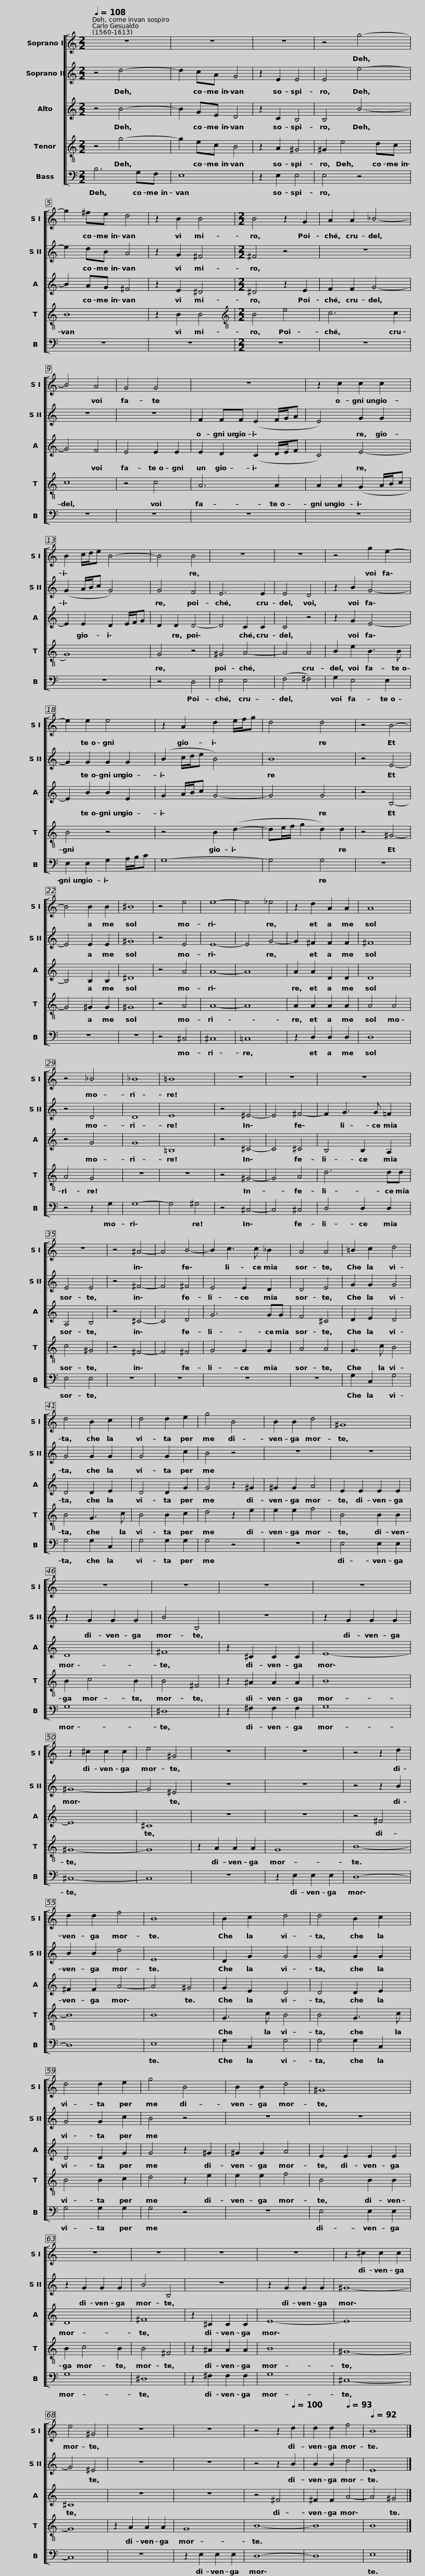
X:1
%%score [ 1 2 3 4 5 ]
L:1/8
Q:1/4=108
M:2/2
I:linebreak $
K:C
V:1 treble
V:2 treble
V:3 treble
V:4 treble-8
V:5 bass
V:1
 z8 | z8 | z8 | z4 g4- | g2 ^fe d4 | %5
 z2 B2 B4 |$[M:2/2] B4 z2 G2 | A2 A2 _B4- | B4 A4 | G4 G4 | %10
 z8 | z2 c2 c2 c2 |$ B2 c/d/e B4- |$ B4 B4 | z8 | %15
 z8 | z4 g2 e2- | e2 e2 e4 | z2 A2 d2 e/f/g |$ d4 d4 | %20
 z4 B4- | B4 B2 B2 | ^B8 | z4 e4 | e8- | %25
 e4 _e4 | z2 d2 A2 A2 | A8 | z4 _B4 | _B8 | %30
 !courtesy!=B8 |$ z8 |$ z8 | z8 | z8 | %35
 z4 ^A4- | A4 B4- | B2 c3 c _B2 | A4 A4 | !courtesy!=B2 c2 d4 | %40
 d4 B2 c2 |$ d4 d2 e2 | g4 B4 | B2 B2 d4 | ^G8 | %45
 z8 | z8 | z8 | z8 |$ z2 ^c2 c2 c2 | %50
 e4 ^G4 | z8 | z8 | z4 z2 d2 | d2 d2 f4 | %55
 B8 | B2 c2 d4 |$ d4 B2 c2 | d4 d2 e2 | g4 B4 | %60
 B2 B2 d4 | ^G8 | z8 | z8 | z8 |$ %65
 z8 | z2 ^c2 c2 c2 | e4 ^G4 | z8 | z8 | %70
[Q:1/4=105] z4[Q:1/4=102] z2[Q:1/4=100] d2 |[Q:1/4=98] d2[Q:1/4=96] d2[Q:1/4=93] f4 |[Q:1/4=92] B8 |] %73
V:2
 z4 d4- | d2 cA G4 | z2 E2 E4 | E4 e4- | e2 dB A4 | %5
 z2 G2 ^F4 |$[M:2/2] ^F4 z4 | z8 | z8 | z8 | %10
 F2 FF (E2 F/G/A | E4) G2 G2 |$ (G2 A/B/c G4) |$ G4 F4 | E6 E2 | %15
 E4 D4 | z2 B2 G4- | G2 G2 G2 G2 | (B2 c/d/e B4) |$ B8 | %20
 z4 E4- | E4 E2 E2 | ^G8 | z4 E4 | E8- | %25
 E4 G4- | G2 ^F2 F2 F2 | ^F8 | z4 D4 | D8 | %30
 E8 |$ z4 ^E4- |$ E4 ^F4- | F2 G3 G =F2 | E4 E4 | %35
 z4 ^F4- | F4 ^F4 | E4 E2 D2 | D4 E4 | G2 G2 G4 | %40
 G4 G2 G2 |$ G4 G2 c2 | B4 z4 | z8 | z8 | %45
 z2 G2 G2 G2 | B4 B,4 | z8 | z2 G2 G2 G2 |$ ^G8- | %50
 G4 ^E4 | z8 | z8 | z4 z2 B2 | B2 B2 d4 | %55
 E8 | D2 G2 G4 |$ G4 G2 G2 | G4 G2 c2 | B4 z4 | %60
 z8 | z8 | z2 G2 G2 G2 | B4 B,4 | z8 |$ %65
 z2 G2 G2 G2 | ^G8- | G4 ^E4 | z8 | z8 | %70
 z4 z2 B2 | B2 B2 d4 | E8 |] %73
V:3
 z4 B4- | B2 GE D4 | z2 C2 B,4 | B,4 B4- | B2 AG ^F4 | %5
 z2 E2 ^D4 |$[M:2/2] ^D4 z2 E2 | F2 F2 G4- | G4 F4 | E4 E2 E2 | %10
 E2 D2 (C2 D/E/F | C4) E4- |$ E2 E2 D2 E/F/G |$ D2 D2 D4- | D4 C2 C2 | %15
 C4 z4 | z2 G2 E4- | E2 B2 B2 E2 | G2 A/B/c G4- |$ G4 G4 | %20
 z4 B,4- | B,4 B,2 B,2 | ^D8 | z4 A4 | A8- | %25
 A8 | A2 A2 D2 D2 | D8 | z4 G4 | G8 | %30
 !courtesy!=B,8 |$ z4 ^C4- |$ C4 !courtesy!^C4 | B,4 B,2 A,2 | A,4 B,4 | %35
 z4 ^C4- | C4 D4 | G6 GG | F4 ^C4 | D2 E2 D4 | %40
 D4 D2 E2 |$ D4 D2 G2 | G4 z2 ^G2 | ^G2 G2 A4 | E2 E2 E2 E2 | %45
 D8 | ^F8 | z2 ^C2 C2 C2 | E8- |$ E8 | %50
 ^C8 | z8 | z8 | z4 ^F4 | ^F2 F2 A4- | %55
 A4 ^G4 | G2 E2 D4 |$ D4 D2 E2 | D4 D2 G2 | G4 z2 ^G2 | %60
 ^G2 G2 A4 | E2 E2 E2 E2 | D8 | ^F8 | z2 ^C2 C2 C2 |$ %65
 E8- | E8 | ^C8 | z8 | z8 | %70
 z4 ^F4 | ^F2 F2 A4- | A4 ^G4 |] %73
V:4
 z4 g4- | g2 ec B4 | z2 A2 ^G4 | ^G2 e4 dc | B8 | %5
 z2 B2 B4 |$[M:2/2][K:treble-8] B4 e4 | c6 c2 | c8 | z4 c4 | %10
 A6 A2 | A2 A2 (G2 A/B/c |$ G8) |$ G4 z4 | ^G4 A4- | %15
 A4 A4 | B2 e2 B3 B | B4 z4 | z4 B2 (d2- |$ de/f/ g2 d2) d2 | %20
 z4 ^G4- | G4 !courtesy!^G2 G2 | ^G8 | z4 A4 | A8- | %25
 A8 | A2 A2 A2 A2 | A4 A4 | A4 G4 | z8 | %30
 z8 |$ z4 ^G4- |$ G4 A4 | d6 dd | c4 ^G4 | %35
 z4 ^F4- | F4 !courtesy!^F4 | G4 G2 G2 | A4 A4 | G3 c B4 | %40
 B4 G3 c |$ B4 B2 c2 | d4 z2 e2 | e2 e2 f4 | B4 B2 B2 | %45
 B2 c4 B2 | B4 ^F4 | z2 ^A2 A2 A2 | B8 |$ ^G8- | %50
 G8 | z2 A2 A2 A2 | G8 | B8- | B8 | %55
 B8 | G3 c B4 |$ B4 G3 c | B4 B2 c2 | d4 z2 e2 | %60
 e2 e2 f4 | B4 B2 B2 | B2 c4 B2 | B4 ^F4 | z2 ^A2 A2 A2 |$ %65
 B8 | ^G8- | G8 | z2 A2 A2 A2 | G8 | %70
 B8- | B8 | B8 |] %73
V:5
 B,6 G,F, | E,8 | z2 E,2 E,4 | E,4 z4 | z8 | %5
 z8 |$[M:2/2] z8 | z8 | z8 | z8 | %10
 z8 | z8 |$ z8 |$ z4 D,4 | E,4 E,4 | %15
 (F,4 ^F,4) | G,2 E,4 E,2 | E,2 E,2 G,2 A,/B,/C | G,8- |$ G,4 G,4 | %20
 z8 | z8 | z8 | z4 ^C,4 | ^C,8 | %25
 !courtesy!=C,8 | z2 D,2 D,2 D,2 | D,8 | z4 z2 G,2 | G,8- | %30
 G,4 ^G,4 |$ z4 ^C,4- |$ C,4 !courtesy!^C,4 | D,4 D,2 D,2 | E,4 E,4 | %35
 z8 | z8 | z8 | z8 | G,2 C,2 G,4 | %40
 G,4 G,2 C,2 |$ G,4 G,2 G,2 | G,4 z4 | z8 | E,4 E,2 E,2 | %45
 G,8 | ^D,8 | z2 ^F,2 F,2 F,2 | G,8 |$ ^C,8- | %50
 C,8 | z8 | z2 E,2 E,2 E,2 | D,8- | D,8 | %55
 E,8 | G,2 C,2 G,4 |$ G,4 G,2 C,2 | G,4 G,2 G,2 | G,4 z4 | %60
 z8 | E,4 E,2 E,2 | G,8 | ^D,8 | z2 ^F,2 F,2 F,2 |$ %65
 G,8 | ^C,8- | C,8 | z8 | z2 E,2 E,2 E,2 | %70
 D,8- | D,8 | E,8 |] %73
